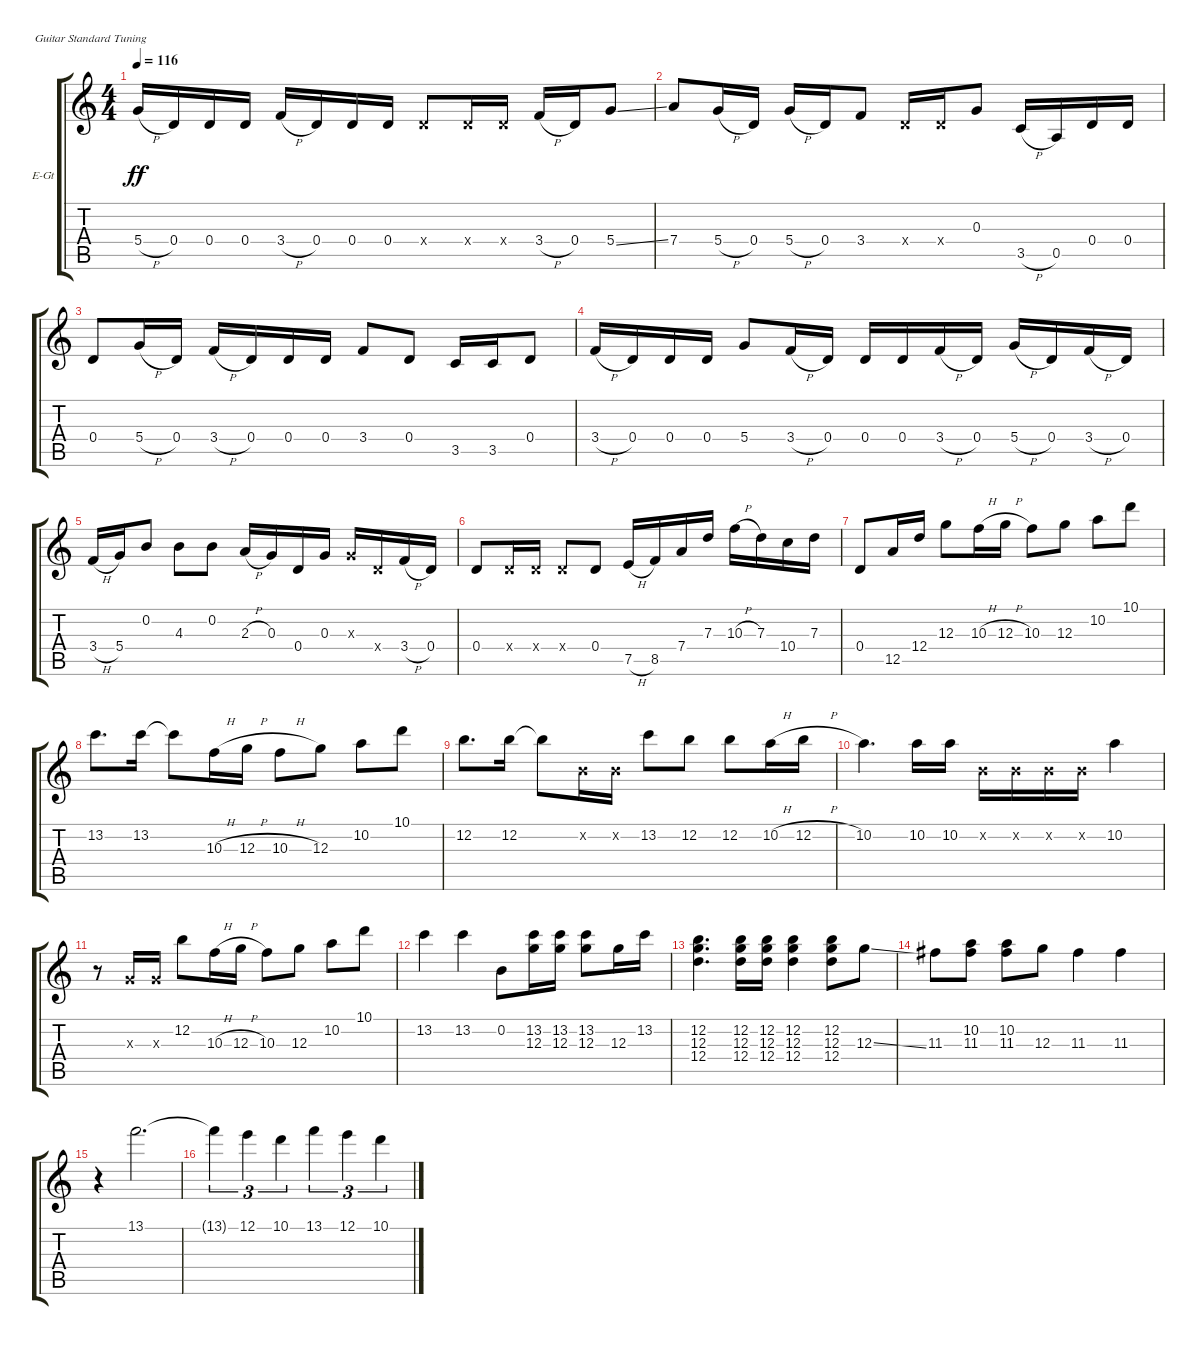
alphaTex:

\bracketExtendMode groupsimilarinstruments
\firstSystemTrackNameOrientation horizontal
\otherSystemsTrackNameOrientation horizontal
\track ("Guitare solo" "E-Gt") {instrument distortionguitar}
\staff {score tabs}
\tuning (E4 B3 G3 D3 A2 E2)
\ts (4 4)
\tempo 116
\clef g2
\ks c
5.4{h}.16{dy ff} 0.4.16 0.4.16 0.4.16 3.4{h}.16 0.4.16 0.4.16 0.4.16 0.4{x}.8 0.4{x}.16 0.4{x}.16 3.4{h}.16 0.4.16 5.4{ss}.8 |
7.4.8 5.4{h}.16 0.4.16 5.4{h}.16 0.4.16 3.4.8 0.4{x}.16 0.4{x}.16 0.3.8 3.5{h}.16 0.5.16 0.4.16 0.4.16 |
0.4.8 5.4{h}.16 0.4.16 3.4{h}.16 0.4.16 0.4.16 0.4.16 3.4.8 0.4.8 3.5.16 3.5.16 0.4.8 |
3.4{h}.16 0.4.16 0.4.16 0.4.16 5.4.8 3.4{h}.16 0.4.16 0.4.16 0.4.16 3.4{h}.16 0.4.16 5.4{h}.16 0.4.16 3.4{h}.16 0.4.16 |
3.4{h}.16 5.4.16 0.2.8 4.3.8 0.2.8 2.3{h}.16 0.3.16 0.4.16 0.3.16 0.3{x}.16 0.4{x}.16 3.4{h}.16 0.4.16 |
0.4.8 0.4{x}.16 0.4{x}.16 0.4{x}.8 0.4.8 7.5{h}.16 8.5.16 7.4.16 7.3.16 10.3{h}.16 7.3.16 10.4.16 7.3.16 |
0.4.8 12.5.16 12.4.16 12.3.8 10.3{h}.16 12.3{h}.16 10.3.8 12.3.8 10.2.8 10.1.8 |
13.2.8{d} 13.2.16 13.2{t}.8 10.3{h}.16 12.3{h}.16 10.3{h}.8 12.3.8 10.2.8 10.1.8 |
12.2.8{d} 12.2.16 12.2{t}.8 0.2{x}.16 0.2{x}.16 13.2.8 12.2.8 12.2.8 10.2{h}.16 12.2{h}.16 |
10.2.4{d} 10.2.16 10.2.16 0.2{x}.16 0.2{x}.16 0.2{x}.16 0.2{x}.16 10.2.4 |
r.8 0.3{x}.16 0.3{x}.16 12.2.8 10.3{h}.16 12.3{h}.16 10.3.8 12.3.8 10.2.8 10.1.8 |
13.2.4 13.2.4 0.2.8 (13.2 12.3).16 (13.2 12.3).16 (13.2 12.3).8 12.3.16 13.2.16 |
(12.2 12.3 12.4).4{d} (12.2 12.3 12.4).16 (12.2 12.3 12.4).16 (12.2 12.3 12.4).4 (12.2 12.3 12.4).8 12.3{ss}.8 |
11.3.8 (10.2 11.3).8 (10.2 11.3).8 12.3.8 11.3.4 11.3.4 |
r.4 13.1.2{d} |
13.1{t}.4{tu (3 2)} 12.1.4{tu (3 2)} 10.1.4{tu (3 2)} 13.1.4{tu (3 2)} 12.1.4{tu (3 2)} 10.1.4{tu (3 2)}
